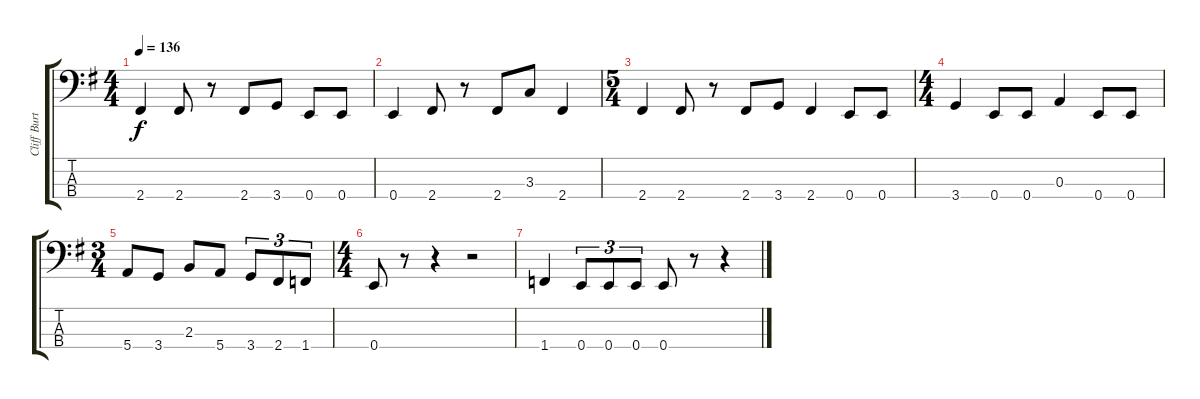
\track ("Cliff Burton" "Cliff Burt") {instrument electricbassfinger}
\staff {score tabs}
\tuning (G2 D2 A1 E1) {hide}
\ts (4 4)
\tempo 136
\clef f4
\ks eminor
2.4.4{dy f} 2.4.8 r.8 2.4.8 3.4.8 0.4.8 0.4.8 |
0.4.4 2.4.8 r.8 2.4.8 3.3.8 2.4.4 |
\ts (5 4)
2.4.4 2.4.8 r.8 2.4.8 3.4.8 2.4.4 0.4.8 0.4.8 |
\ts (4 4)
3.4.4 0.4.8 0.4.8 0.3.4 0.4.8 0.4.8 |
\ts (3 4)
5.4.8 3.4.8 2.3.8 5.4.8 3.4.8{tu (3 2)} 2.4.8{tu (3 2)} 1.4.8{tu (3 2)} |
\ts (4 4)
0.4.8 r.8 r.4 r.2 |
1.4.4 0.4.8{tu (3 2)} 0.4.8{tu (3 2)} 0.4.8{tu (3 2)} 0.4.8 r.8 r.4
